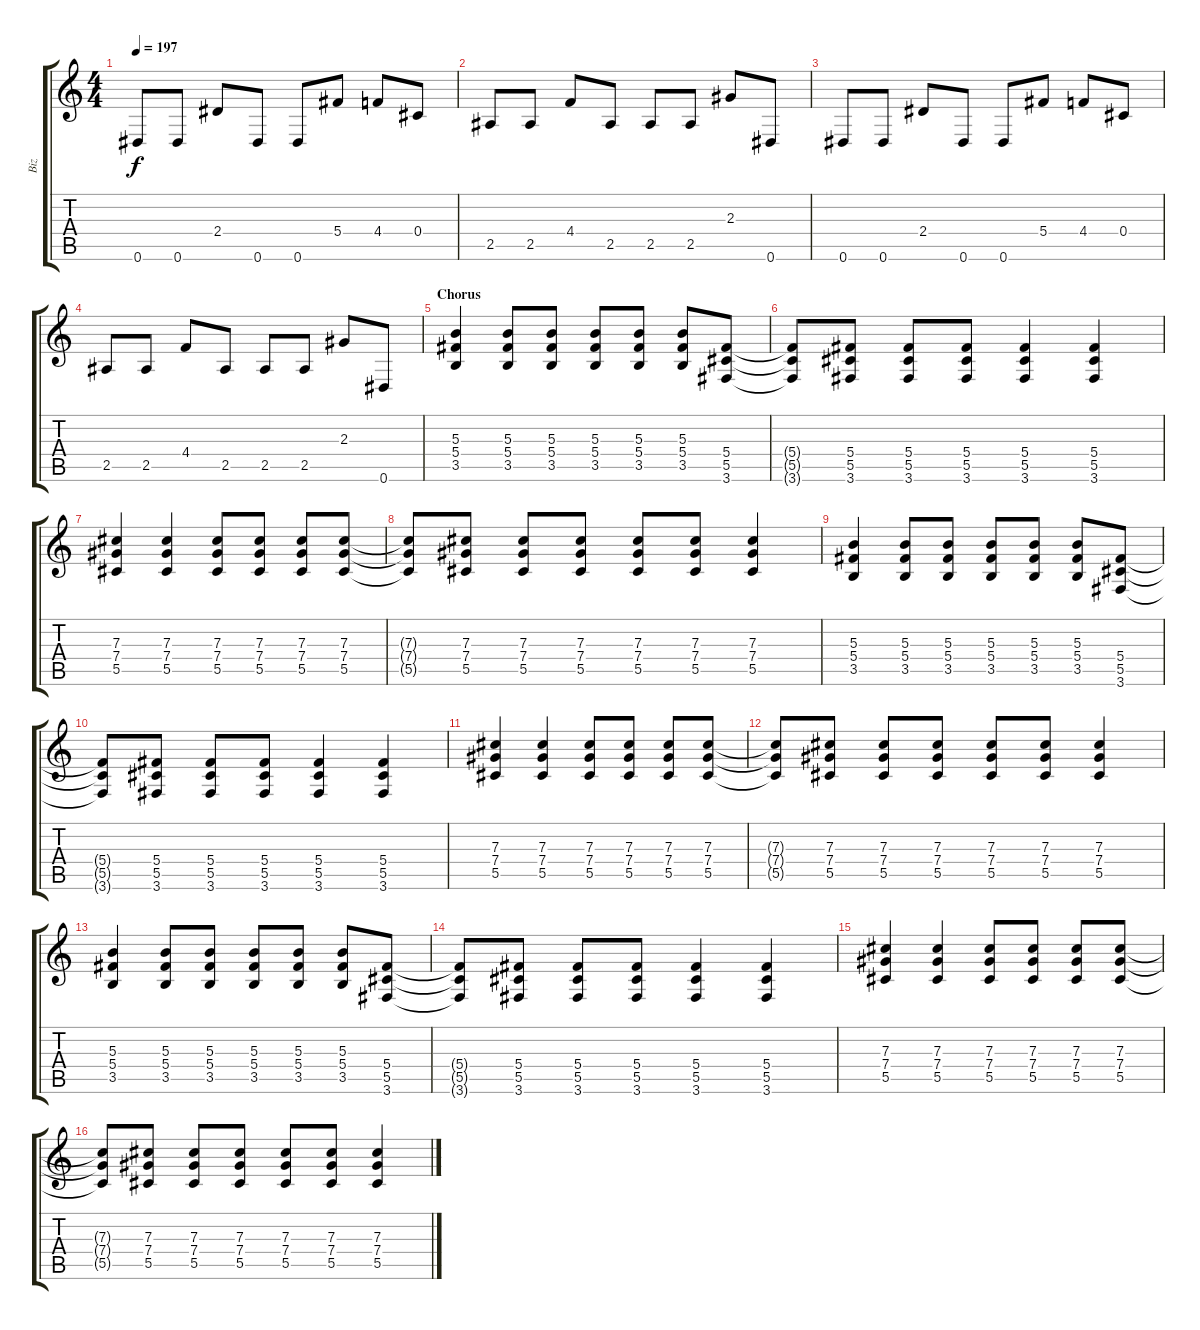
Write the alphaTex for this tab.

\track ("Biz" "Biz") {instrument overdrivenguitar}
\staff {score tabs}
\tuning (Eb4 Bb3 Gb3 Db3 Ab2 Eb2) {hide}
\ts (4 4)
\tempo 197
\clef g2
\ks c
0.6.8{dy f} 0.6.8 2.4.8 0.6.8 0.6.8 5.4.8 4.4.8 0.4.8 |
2.5.8 2.5.8 4.4.8 2.5.8 2.5.8 2.5.8 2.3.8 0.6.8 |
0.6.8 0.6.8 2.4.8 0.6.8 0.6.8 5.4.8 4.4.8 0.4.8 |
2.5.8 2.5.8 4.4.8 2.5.8 2.5.8 2.5.8 2.3.8 0.6.8 |
\section ("" "Chorus")
(5.3 5.4 3.5).4 (5.3 5.4 3.5).8 (5.3 5.4 3.5).8 (5.3 5.4 3.5).8 (5.3 5.4 3.5).8 (5.3 5.4 3.5).8 (5.4 5.5 3.6).8 |
(5.4{t} 5.5{t} 3.6{t}).8 (5.4 5.5 3.6).8 (5.4 5.5 3.6).8 (5.4 5.5 3.6).8 (5.4 5.5 3.6).4 (5.4 5.5 3.6).4 |
(7.3 7.4 5.5).4 (7.3 7.4 5.5).4 (7.3 7.4 5.5).8 (7.3 7.4 5.5).8 (7.3 7.4 5.5).8 (7.3 7.4 5.5).8 |
(7.3{t} 7.4{t} 5.5{t}).8 (7.3 7.4 5.5).8 (7.3 7.4 5.5).8 (7.3 7.4 5.5).8 (7.3 7.4 5.5).8 (7.3 7.4 5.5).8 (7.3 7.4 5.5).4 |
(5.3 5.4 3.5).4 (5.3 5.4 3.5).8 (5.3 5.4 3.5).8 (5.3 5.4 3.5).8 (5.3 5.4 3.5).8 (5.3 5.4 3.5).8 (5.4 5.5 3.6).8 |
(5.4{t} 5.5{t} 3.6{t}).8 (5.4 5.5 3.6).8 (5.4 5.5 3.6).8 (5.4 5.5 3.6).8 (5.4 5.5 3.6).4 (5.4 5.5 3.6).4 |
(7.3 7.4 5.5).4 (7.3 7.4 5.5).4 (7.3 7.4 5.5).8 (7.3 7.4 5.5).8 (7.3 7.4 5.5).8 (7.3 7.4 5.5).8 |
(7.3{t} 7.4{t} 5.5{t}).8 (7.3 7.4 5.5).8 (7.3 7.4 5.5).8 (7.3 7.4 5.5).8 (7.3 7.4 5.5).8 (7.3 7.4 5.5).8 (7.3 7.4 5.5).4 |
(5.3 5.4 3.5).4 (5.3 5.4 3.5).8 (5.3 5.4 3.5).8 (5.3 5.4 3.5).8 (5.3 5.4 3.5).8 (5.3 5.4 3.5).8 (5.4 5.5 3.6).8 |
(5.4{t} 5.5{t} 3.6{t}).8 (5.4 5.5 3.6).8 (5.4 5.5 3.6).8 (5.4 5.5 3.6).8 (5.4 5.5 3.6).4 (5.4 5.5 3.6).4 |
(7.3 7.4 5.5).4 (7.3 7.4 5.5).4 (7.3 7.4 5.5).8 (7.3 7.4 5.5).8 (7.3 7.4 5.5).8 (7.3 7.4 5.5).8 |
(7.3{t} 7.4{t} 5.5{t}).8 (7.3 7.4 5.5).8 (7.3 7.4 5.5).8 (7.3 7.4 5.5).8 (7.3 7.4 5.5).8 (7.3 7.4 5.5).8 (7.3 7.4 5.5).4
